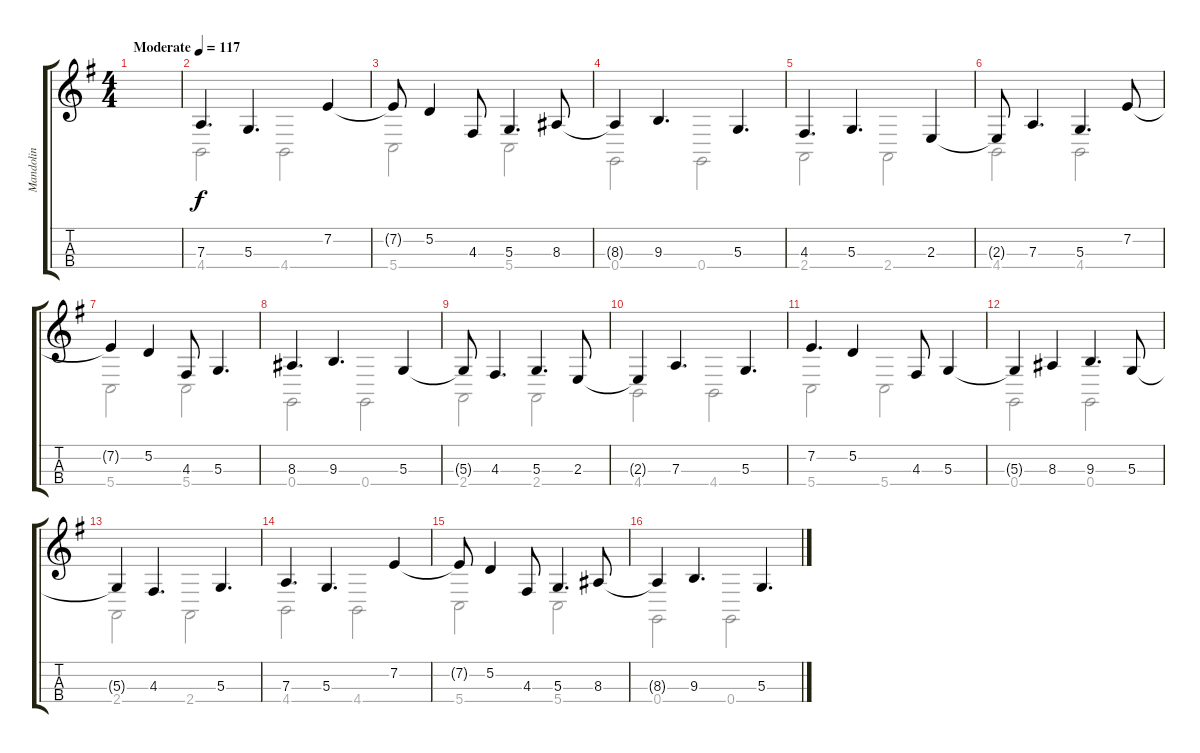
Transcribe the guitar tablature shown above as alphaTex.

\track ("Mandolin" "Mandolin") {instrument koto}
\staff {score tabs}
\tuning (E4 A3 D3 G2) {hide}
\voice
\ts (4 4)
\tempo (117 "Moderate")
\clef g2
\ks g
|
7.3.4{d} 5.3.4{d} 7.2.4 |
7.2{t}.8 5.2.4 4.3.8 5.3.4{d} 8.3.8 |
8.3{t}.4 9.3.4{d} 5.3.4{d} |
4.3.4{d} 5.3.4{d} 2.3.4 |
2.3{t}.8 7.3.4{d} 5.3.4{d} 7.2.8 |
7.2{t}.4 5.2.4 4.3.8 5.3.4{d} |
8.3.4{d} 9.3.4{d} 5.3.4 |
5.3{t}.8 4.3.4{d} 5.3.4{d} 2.3.8 |
2.3{t}.4 7.3.4{d} 5.3.4{d} |
7.2.4{d} 5.2.4 4.3.8 5.3.4 |
5.3{t}.4 8.3.4 9.3.4{d} 5.3.8 |
5.3{t}.4 4.3.4{d} 5.3.4{d} |
7.3.4{d} 5.3.4{d} 7.2.4 |
7.2{t}.8 5.2.4 4.3.8 5.3.4{d} 8.3.8 |
8.3{t}.4 9.3.4{d} 5.3.4{d}
\voice
\clef g2
\ottava regular
\simile none
\ks g
|
4.4.2 4.4.2 |
5.4.2 5.4.2 |
0.4.2 0.4.2 |
2.4.2 2.4.2 |
4.4.2 4.4.2 |
5.4.2 5.4.2 |
0.4.2 0.4.2 |
2.4.2 2.4.2 |
4.4.2 4.4.2 |
5.4.2 5.4.2 |
0.4.2 0.4.2 |
2.4.2 2.4.2 |
4.4.2 4.4.2 |
5.4.2 5.4.2 |
0.4.2 0.4.2
